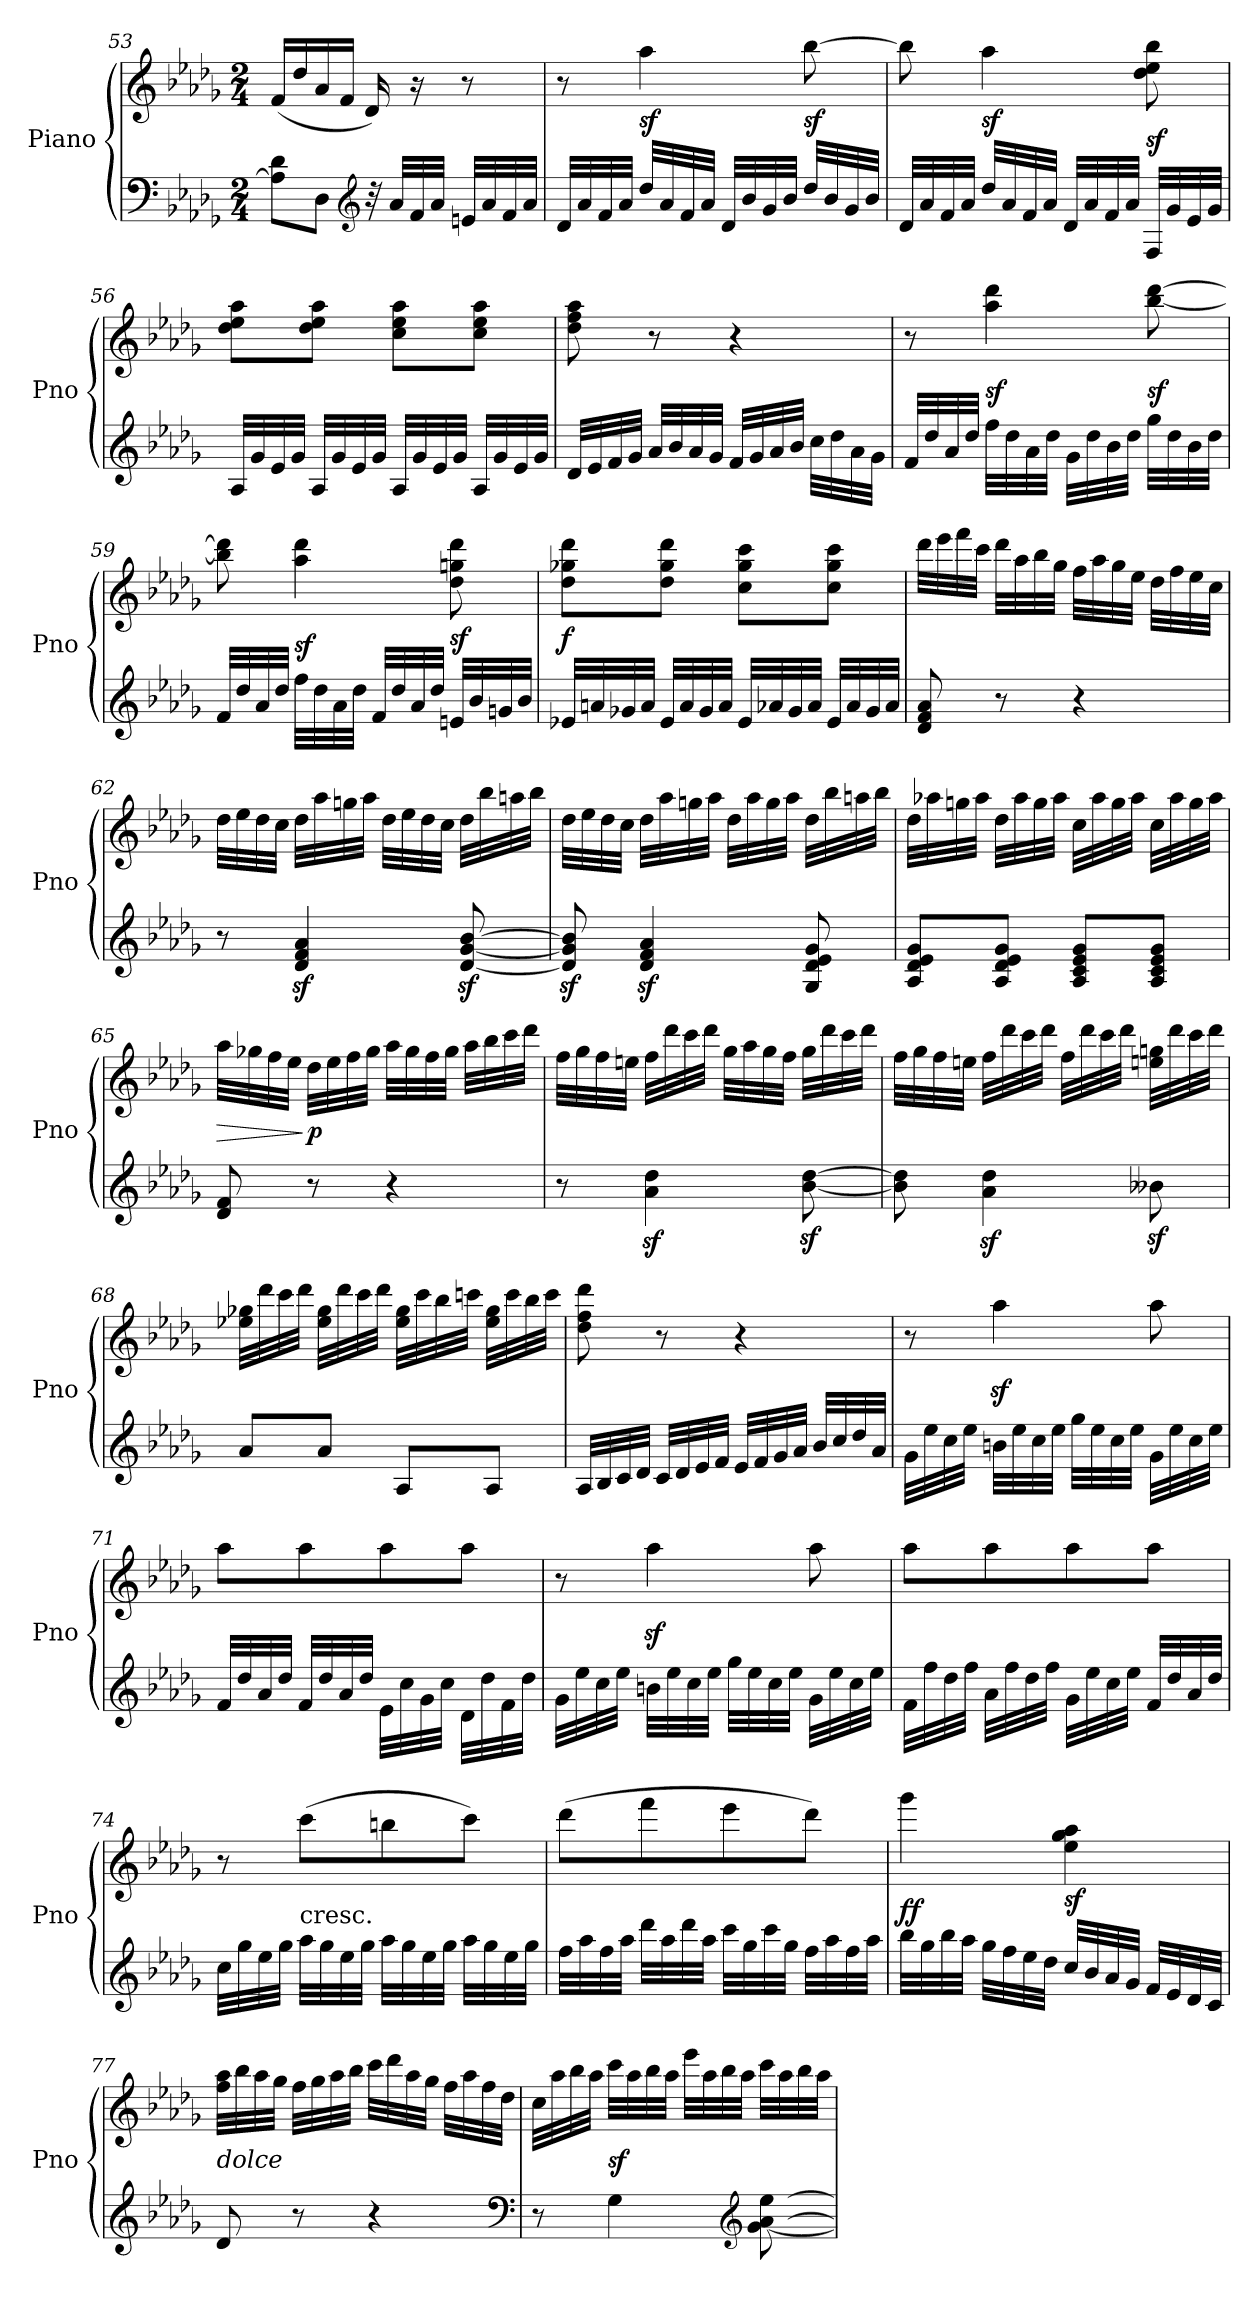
**kern	**kern	**dynam
*part1	*part1	*part1
*staff2	*staff1	*staff1/2
*I"Piano	*	*
*I'Pno	*	*
*clefF4	*clefG2	*
*k[b-e-a-d-g-]	*k[b-e-a-d-g-]	*
*D-:	*D-:	*
*M2/4	*M2/4	*
=53	=53	=53
8A-] 8d-L	(16fLL	.
.	16dd-	.
8D-J	16a-	.
.	16fJJ	.
*clefG2	*	*
32r	16d-)	.
32a-LLL	.	.
32f	16r	.
32a-JJJ	.	.
32enLLL	8r	.
32a-	.	.
32f	.	.
32a-JJJ	.	.
=54	=54	=54
32d-LLL	8r	.
32a-	.	.
32f	.	.
32a-JJJ	.	.
32dd-LLL	4aa-	sf
32a-	.	.
32f	.	.
32a-JJJ	.	.
32d-LLL	.	.
32b-	.	.
32g-	.	.
32b-JJJ	.	.
32dd-/LLL	[8bb-	sf
32b-/	.	.
32g-/	.	.
32b-/JJJ	.	.
=55	=55	=55
32d-LLL	8bb-]	.
32a-	.	.
32f	.	.
32a-JJJ	.	.
32dd-LLL	4aa-	sf
32a-	.	.
32f	.	.
32a-JJJ	.	.
32d-LLL	.	.
32a-	.	.
32f	.	.
32a-JJJ	.	.
32FLLL	8dd- 8ee- 8bb-	sf
32g-	.	.
32e-	.	.
32g-JJJ	.	.
=56	=56	=56
32A-LLL	8dd- 8ee- 8aa-L	.
32g-	.	.
32e-	.	.
32g-JJJ	.	.
32A-LLL	8dd- 8ee- 8aa-J	.
32g-	.	.
32e-	.	.
32g-JJJ	.	.
32A-LLL	8cc 8ee- 8aa-L	.
32g-	.	.
32e-	.	.
32g-JJJ	.	.
32A-LLL	8cc 8ee- 8aa-J	.
32g-	.	.
32e-	.	.
32g-JJJ	.	.
=57	=57	=57
32d-LLL	8dd- 8ff 8aa-	.
32e-	.	.
32f	.	.
32g-JJJ	.	.
32a-LLL	8r	.
32b-	.	.
32a-	.	.
32g-JJJ	.	.
32fLLL	4r	.
32g-	.	.
32a-	.	.
32b-JJJ	.	.
32ccLLL	.	.
32dd-	.	.
32a-	.	.
32g-JJJ	.	.
=58	=58	=58
32fLLL	8r	.
32dd-	.	.
32a-	.	.
32dd-JJJ	.	.
32ffLLL	4aa- 4ddd-	sf
32dd-	.	.
32a-	.	.
32dd-JJJ	.	.
32g-LLL	.	.
32dd-	.	.
32b-	.	.
32dd-JJJ	.	.
32gg-LLL	[8bb- [8ddd-	sf
32dd-	.	.
32b-	.	.
32dd-JJJ	.	.
=59	=59	=59
32fLLL	8bb-] 8ddd-]	.
32dd-	.	.
32a-	.	.
32dd-JJJ	.	.
32ffLLL	4aa- 4ddd-	sf
32dd-	.	.
32a-	.	.
32dd-JJJ	.	.
32fLLL	.	.
32dd-	.	.
32a-	.	.
32dd-JJJ	.	.
32enLLL	8dd- 8ggn 8ddd-	sf
32b-	.	.
32gn	.	.
32b-JJJ	.	.
=60	=60	=60
32e-XLLL	8dd- 8gg-X 8ddd-L	f
32an	.	.
32g-X	.	.
32aJJJ	.	.
32e-LLL	8dd- 8gg- 8ddd-J	.
32a	.	.
32g-	.	.
32aJJJ	.	.
32e-LLL	8cc 8gg- 8cccL	.
32a-X	.	.
32g-	.	.
32a-JJJ	.	.
32e-LLL	8cc 8gg- 8cccJ	.
32a-	.	.
32g-	.	.
32a-JJJ	.	.
=61	=61	=61
8d- 8f 8a-	32ddd-LLL	.
.	32eee-	.
.	32fff	.
.	32cccJJJ	.
8r	32ddd-LLL	.
.	32aa-	.
.	32bb-	.
.	32gg-JJJ	.
4r	32ffLLL	.
.	32aa-	.
.	32gg-	.
.	32ee-JJJ	.
.	32dd-LLL	.
.	32ff	.
.	32ee-	.
.	32ccJJJ	.
=62	=62	=62
8r	32dd-LLL	.
.	32ee-	.
.	32dd-	.
.	32ccJJJ	.
4d-z> 4fz> 4a-z>	32dd-LLL	.
.	32aa-	.
.	32ggn	.
.	32aa-JJJ	.
.	32dd-LLL	.
.	32ee-	.
.	32dd-	.
.	32ccJJJ	.
[8d-z> [8g-z> [8b-z>	32dd-LLL	.
.	32bb-	.
.	32aan	.
.	32bb-JJJ	.
=63	=63	=63
8d-]z> 8g-]z> 8b-]z>	32dd-LLL	.
.	32ee-	.
.	32dd-	.
.	32ccJJJ	.
4d-z> 4fz> 4a-z>	32dd-LLL	.
.	32aa-	.
.	32ggn	.
.	32aa-JJJ	.
.	32dd-LLL	.
.	32aa-	.
.	32gg	.
.	32aa-JJJ	.
8G- 8d- 8e- 8g-	32dd-LLL	.
.	32bb-	.
.	32aan	.
.	32bb-JJJ	.
=64	=64	=64
8A- 8d- 8e- 8g-L	32dd-LLL	.
.	32aa-X	.
.	32ggn	.
.	32aa-JJJ	.
8A- 8d- 8e- 8g-J	32dd-LLL	.
.	32aa-	.
.	32gg	.
.	32aa-JJJ	.
8A- 8c 8e- 8g-L	32ccLLL	.
.	32aa-	.
.	32gg	.
.	32aa-JJJ	.
8A- 8c 8e- 8g-J	32ccLLL	.
.	32aa-	.
.	32gg	.
.	32aa-JJJ	.
=65	=65	=65
8d- 8f	32aa-LLL	>
.	32gg-X	.
.	32ff	.
.	32ee-JJJ	.
8r	32dd-LLL	] p
.	32ee-	.
.	32ff	.
.	32gg-JJJ	.
4r	32aa-LLL	.
.	32gg-	.
.	32ff	.
.	32gg-JJJ	.
.	32aa-LLL	.
.	32bb-	.
.	32ccc	.
.	32ddd-JJJ	.
=66	=66	=66
8r	32ffLLL	.
.	32gg-	.
.	32ff	.
.	32eenJJJ	.
4a-z> 4dd-z>	32ffLLL	.
.	32ddd-	.
.	32ccc	.
.	32ddd-JJJ	.
.	32gg-LLL	.
.	32aa-	.
.	32gg-	.
.	32ffJJJ	.
[8b-z> [8dd-z>	32gg-LLL	.
.	32ddd-	.
.	32ccc	.
.	32ddd-JJJ	.
=67	=67	=67
8b-] 8dd-]	32ffLLL	.
.	32gg-	.
.	32ff	.
.	32eenJJJ	.
4a-z> 4dd-z>	32ffLLL	.
.	32ddd-	.
.	32ccc	.
.	32ddd-JJJ	.
.	32ffLLL	.
.	32ddd-	.
.	32ccc	.
.	32ddd-JJJ	.
8b--Xz>	32een 32ggnLLL	.
.	32ddd-	.
.	32ccc	.
.	32ddd-JJJ	.
=68	=68	=68
8a-L	32ee-X 32gg-XLLL	.
.	32ddd-	.
.	32ccc	.
.	32ddd-JJJ	.
8a-J	32ee- 32gg-LLL	.
.	32ddd-	.
.	32ccc	.
.	32ddd-JJJ	.
8A-L	32ee- 32gg-LLL	.
.	32ccc	.
.	32bb-	.
.	32cccnJJJ	.
8A-J	32ee- 32gg-LLL	.
.	32ccc	.
.	32bb-	.
.	32cccJJJ	.
=69	=69	=69
32A-LLL	8dd- 8ff 8ddd-	.
32B-	.	.
32c	.	.
32d-JJJ	.	.
32cLLL	8r	.
32d-	.	.
32e-	.	.
32fJJJ	.	.
32e-LLL	4r	.
32f	.	.
32g-	.	.
32a-JJJ	.	.
32b-/LLL	.	.
32cc/	.	.
32dd-/	.	.
32a-/JJJ	.	.
=70	=70	=70
32g-LLL	8r	.
32ee-	.	.
32cc	.	.
32ee-JJJ	.	.
32bnLLL	4aa-z<	.
32ee-	.	.
32cc	.	.
32ee-JJJ	.	.
32gg-LLL	.	.
32ee-	.	.
32cc	.	.
32ee-JJJ	.	.
32g-LLL	8aa-	.
32ee-	.	.
32cc	.	.
32ee-JJJ	.	.
=71	=71	=71
32fLLL	8aa-L	.
32dd-	.	.
32a-	.	.
32dd-JJJ	.	.
32fLLL	8aa-	.
32dd-	.	.
32a-	.	.
32dd-JJJ	.	.
32e-\LLL	8aa-	.
32cc\	.	.
32g-\	.	.
32cc\JJJ	.	.
32d-\LLL	8aa-J	.
32dd-\	.	.
32f\	.	.
32dd-\JJJ	.	.
=72	=72	=72
32g-LLL	8r	.
32ee-	.	.
32cc	.	.
32ee-JJJ	.	.
32bnLLL	4aa-z<	.
32ee-	.	.
32cc	.	.
32ee-JJJ	.	.
32gg-LLL	.	.
32ee-	.	.
32cc	.	.
32ee-JJJ	.	.
32g-LLL	8aa-	.
32ee-	.	.
32cc	.	.
32ee-JJJ	.	.
=73	=73	=73
32fLLL	8aa-L	.
32ff	.	.
32dd-	.	.
32ffJJJ	.	.
32a-LLL	8aa-	.
32ff	.	.
32dd-	.	.
32ffJJJ	.	.
32g-LLL	8aa-	.
32ee-	.	.
32cc	.	.
32ee-JJJ	.	.
32fLLL	8aa-J	.
32dd-	.	.
32a-	.	.
32dd-JJJ	.	.
=74	=74	=74
32ccLLL	8r	.
32gg-	.	.
32ee-	.	.
32gg-JJJ	.	.
!	!LO:TX:c:t=cresc.	!
32aa-LLL	(8cccL	.
32gg-	.	.
32ee-	.	.
32gg-JJJ	.	.
32aa-LLL	8bbn	.
32gg-	.	.
32ee-	.	.
32gg-JJJ	.	.
32aa-LLL	8cccJ)	.
32gg-	.	.
32ee-	.	.
32gg-JJJ	.	.
=75	=75	=75
32ffLLL	(8ddd-L	.
32aa-	.	.
32ff	.	.
32aa-JJJ	.	.
32ddd-LLL	8fff	.
32aa-	.	.
32ddd-	.	.
32aa-JJJ	.	.
32cccLLL	8eee-	.
32gg-	.	.
32ccc	.	.
32gg-JJJ	.	.
32ffLLL	8ddd-J)	.
32aa-	.	.
32ff	.	.
32aa-JJJ	.	.
=76	=76	=76
32bb-LLL	4ggg-	ff
32gg-	.	.
32bb-	.	.
32aa-JJJ	.	.
32gg-LLL	.	.
32ff	.	.
32ee-	.	.
32dd-JJJ	.	.
32ccLLL	4ee- 4gg- 4aa-	sf
32b-	.	.
32a-	.	.
32g-JJJ	.	.
32fLLL	.	.
32e-	.	.
32d-	.	.
32cJJJ	.	.
=77	=77	=77
!	!LO:TX:c:i:t=dolce	!
8d-	32ff 32aa-LLL	.
.	32bb-	.
.	32aa-	.
.	32gg-JJJ	.
8r	32ffLLL	.
.	32gg-	.
.	32aa-	.
.	32bb-JJJ	.
4r	32cccLLL	.
.	32ddd-	.
.	32aa-	.
.	32gg-JJJ	.
.	32ffLLL	.
.	32aa-	.
.	32ff	.
.	32dd-JJJ	.
*clefF4	*	*
=78	=78	=78
8r	32ccLLL	.
.	32aa-	.
.	32bb-	.
.	32aa-JJJ	.
4G-	32cccLLL	sf
.	32aa-	.
.	32bb-	.
.	32aa-JJJ	.
.	32eee-LLL	.
.	32aa-	.
.	32bb-	.
.	32aa-JJJ	.
*clefG2	*	*
[8g- [8a- [8ee-	32cccLLL	.
.	32aa-	.
.	32bb-	.
.	32aa-JJJ	.
=	=	=
*-	*-	*-
